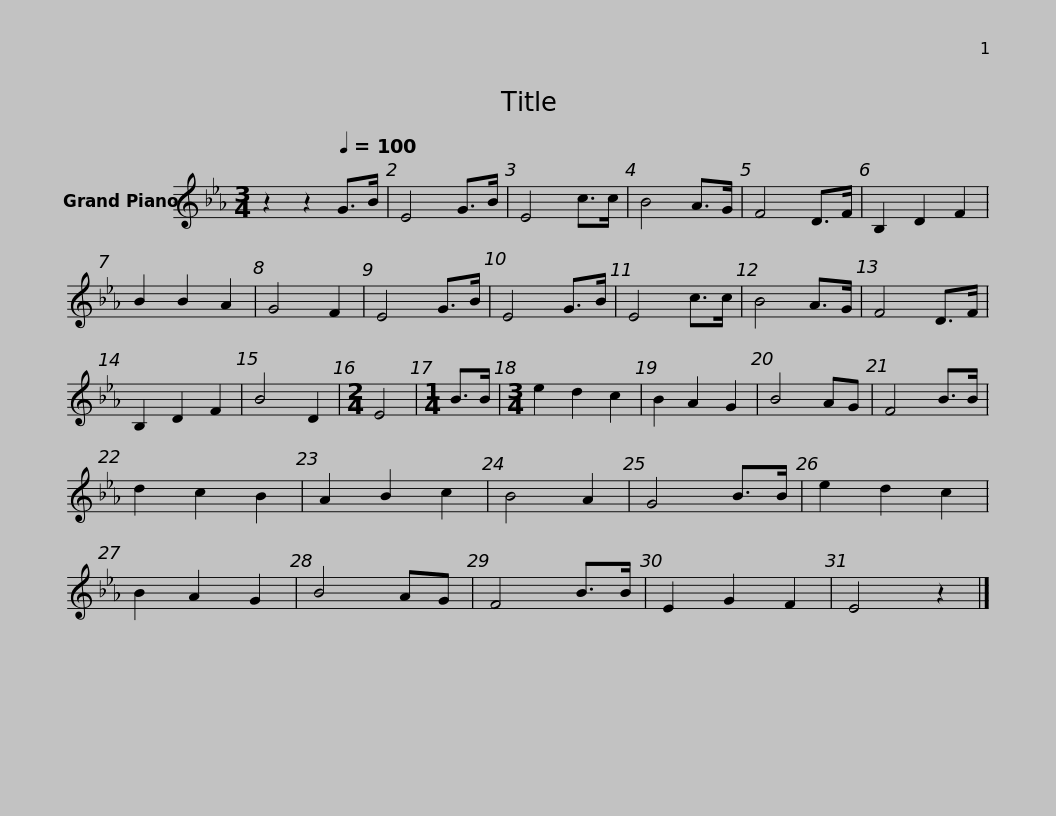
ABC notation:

X:1
L:1/8
M:3/4
I:linebreak $
K:Eb
V:1 treble
V:1
 z2 z2[Q:1/4=100] G>B | E4 G>B | E4 c>c | B4 A>G | F4 D>F | %5
 B,2 D2 F2 | B2 B2 A2 | G4 F2 | E4 G>B | E4 G>B | %10
 E4 c>c |$ B4 A>G | F4 D>F | B,2 D2 F2 | B4 D2 | %15
[M:2/4] E4 |[M:1/4] B>B |[M:3/4] e2 d2 c2 | B2 A2 G2 | B4 AG | %20
 F4 B>B | d2 c2 B2 | A2 B2 c2 | B4 A2 |$ G4 B>B | %25
 e2 d2 c2 | B2 A2 G2 | B4 AG | F4 B>B | E2 G2 F2 | %30
 E4 z2 |] %31
